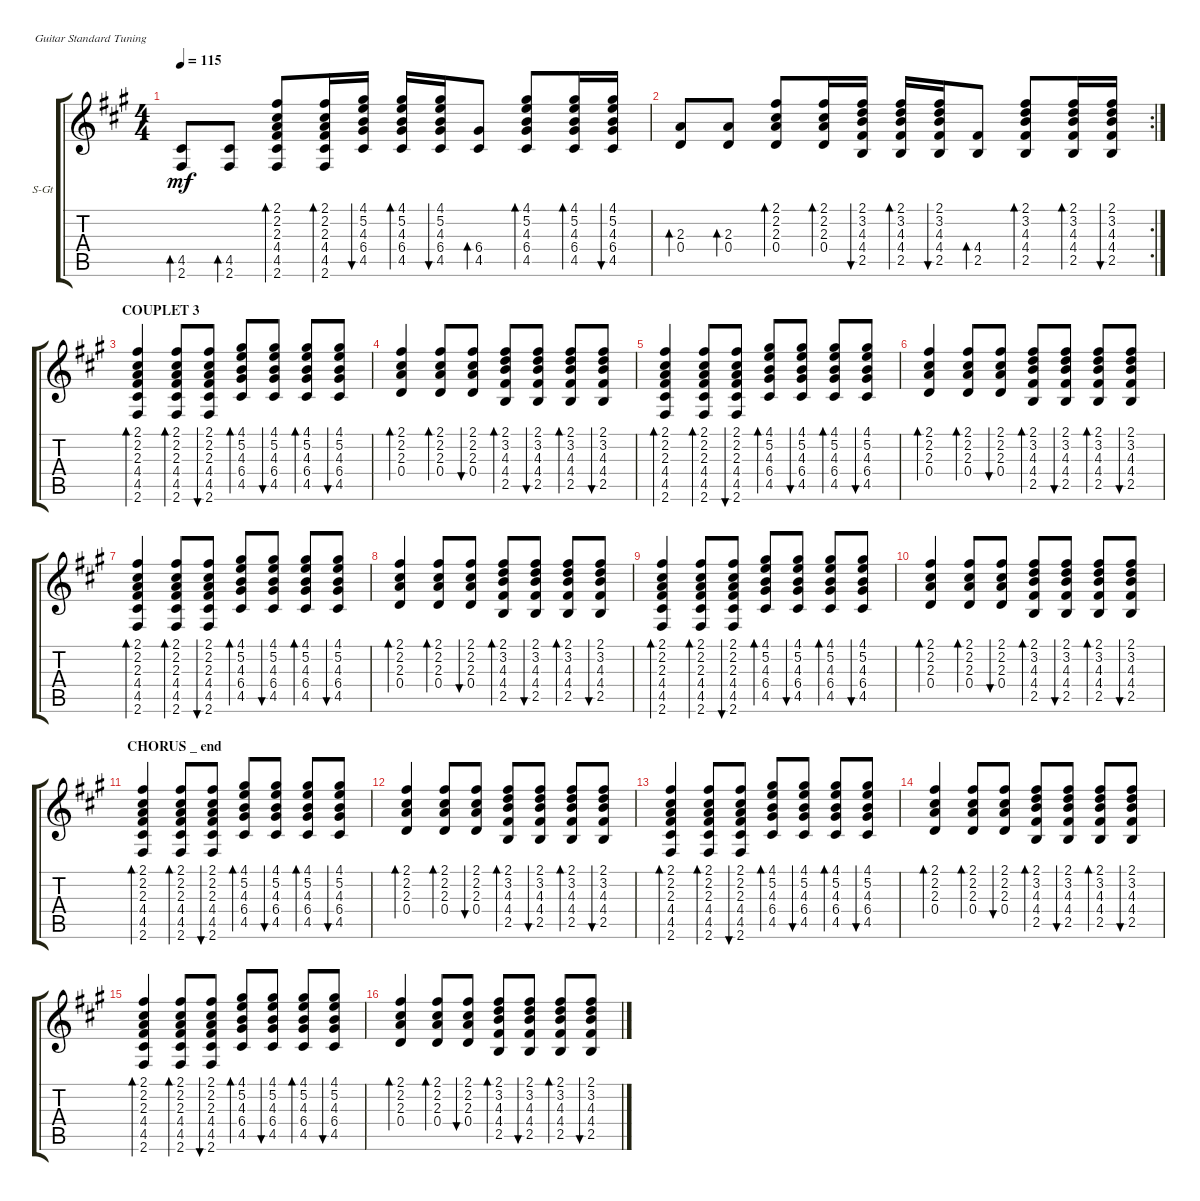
\defaultSystemsLayout 4
\bracketExtendMode groupsimilarinstruments
\firstSystemTrackNameOrientation horizontal
\otherSystemsTrackNameOrientation horizontal
\track ("Steel Guitar" "S-Gt") {instrument acousticguitarsteel}
\staff {score tabs}
\tuning (E4 B3 G3 D3 A2 E2)
\ts (4 4)
\tempo 115
\clef g2
\ks f#minor
(2.6 4.5).8{bd 30 dy mf} (2.6 4.5).8{bd 30} (2.6 4.5 4.4 2.3 2.2 2.1).8{bd 30} (4.5 4.4 2.3 2.2 2.1 2.6).16{bd 30} (4.5 6.4 4.3 5.2 4.1).16{bu 30} (4.5 6.4 4.3 5.2 4.1).16{bd 30} (4.5 6.4 4.3 5.2 4.1).16{bu 30} (4.5 6.4).8{bd 30} (4.5 6.4 4.3 5.2 4.1).8{bd 30} (4.5 6.4 4.3 5.2 4.1).16{bd 30} (4.5 6.4 4.3 5.2 4.1).16{bu 30} |
\rc 2
(0.4 2.3).8{bd 30} (0.4 2.3).8{bd 30} (0.4 2.3 2.2 2.1).8{bd 30} (0.4 2.3 2.2 2.1).16{bd 30} (4.4 4.3 3.2 2.1 2.5).16{bu 30} (2.5 4.4 4.3 3.2 2.1).16{bd 30} (2.5 4.4 4.3 3.2 2.1).16{bu 30} (2.5 4.4).8{bd 30} (2.5 4.4 4.3 3.2 2.1).8{bd 30} (2.5 4.4 4.3 3.2 2.1).16{bd 30} (2.5 4.4 4.3 3.2 2.1).16{bu 30} |
\section ("" "COUPLET 3")
(2.6 4.5 4.4 2.3 2.2 2.1).4{bd 30} (2.6 4.5 4.4 2.3 2.2 2.1).8{bd 30} (2.6 4.5 4.4 2.3 2.2 2.1).8{bu 30} (4.5 6.4 4.3 5.2 4.1).8{bd 30} (4.5 6.4 4.3 5.2 4.1).8{bu 30} (4.5 6.4 4.3 5.2 4.1).8{bd 30} (4.5 6.4 4.3 5.2 4.1).8{bu 30} |
(0.4 2.3 2.2 2.1).4{bd 30} (0.4 2.3 2.2 2.1).8{bd 30} (0.4 2.3 2.2 2.1).8{bu 30} (2.5 4.4 4.3 3.2 2.1).8{bd 30} (2.5 4.4 4.3 3.2 2.1).8{bu 30} (2.5 4.4 4.3 3.2 2.1).8{bd 30} (2.5 4.4 4.3 3.2 2.1).8{bu 30} |
(2.6 4.5 4.4 2.3 2.2 2.1).4{bd 30} (2.6 4.5 4.4 2.3 2.2 2.1).8{bd 30} (2.6 4.5 4.4 2.3 2.2 2.1).8{bu 30} (4.5 6.4 4.3 5.2 4.1).8{bd 30} (4.5 6.4 4.3 5.2 4.1).8{bu 30} (4.5 6.4 4.3 5.2 4.1).8{bd 30} (4.5 6.4 4.3 5.2 4.1).8{bu 30} |
(0.4 2.3 2.2 2.1).4{bd 30} (0.4 2.3 2.2 2.1).8{bd 30} (0.4 2.3 2.2 2.1).8{bu 30} (2.5 4.4 4.3 3.2 2.1).8{bd 30} (2.5 4.4 4.3 3.2 2.1).8{bu 30} (2.5 4.4 4.3 3.2 2.1).8{bd 30} (2.5 4.4 4.3 3.2 2.1).8{bu 30} |
(2.6 4.5 4.4 2.3 2.2 2.1).4{bd 30} (2.6 4.5 4.4 2.3 2.2 2.1).8{bd 30} (2.6 4.5 4.4 2.3 2.2 2.1).8{bu 30} (4.5 6.4 4.3 5.2 4.1).8{bd 30} (4.5 6.4 4.3 5.2 4.1).8{bu 30} (4.5 6.4 4.3 5.2 4.1).8{bd 30} (4.5 6.4 4.3 5.2 4.1).8{bu 30} |
(0.4 2.3 2.2 2.1).4{bd 30} (0.4 2.3 2.2 2.1).8{bd 30} (0.4 2.3 2.2 2.1).8{bu 30} (2.5 4.4 4.3 3.2 2.1).8{bd 30} (2.5 4.4 4.3 3.2 2.1).8{bu 30} (2.5 4.4 4.3 3.2 2.1).8{bd 30} (2.5 4.4 4.3 3.2 2.1).8{bu 30} |
(2.6 4.5 4.4 2.3 2.2 2.1).4{bd 30} (2.6 4.5 4.4 2.3 2.2 2.1).8{bd 30} (2.6 4.5 4.4 2.3 2.2 2.1).8{bu 30} (4.5 6.4 4.3 5.2 4.1).8{bd 30} (4.5 6.4 4.3 5.2 4.1).8{bu 30} (4.5 6.4 4.3 5.2 4.1).8{bd 30} (4.5 6.4 4.3 5.2 4.1).8{bu 30} |
(0.4 2.3 2.2 2.1).4{bd 30} (0.4 2.3 2.2 2.1).8{bd 30} (0.4 2.3 2.2 2.1).8{bu 30} (2.5 4.4 4.3 3.2 2.1).8{bd 30} (2.5 4.4 4.3 3.2 2.1).8{bu 30} (2.5 4.4 4.3 3.2 2.1).8{bd 30} (2.5 4.4 4.3 3.2 2.1).8{bu 30} |
\section ("" "CHORUS _ end")
(2.6 4.5 4.4 2.3 2.2 2.1).4{bd 30} (2.6 4.5 4.4 2.3 2.2 2.1).8{bd 30} (2.6 4.5 4.4 2.3 2.2 2.1).8{bu 30} (4.5 6.4 4.3 5.2 4.1).8{bd 30} (4.5 6.4 4.3 5.2 4.1).8{bu 30} (4.5 6.4 4.3 5.2 4.1).8{bd 30} (4.5 6.4 4.3 5.2 4.1).8{bu 30} |
(0.4 2.3 2.2 2.1).4{bd 30} (0.4 2.3 2.2 2.1).8{bd 30} (0.4 2.3 2.2 2.1).8{bu 30} (2.5 4.4 4.3 3.2 2.1).8{bd 30} (2.5 4.4 4.3 3.2 2.1).8{bu 30} (2.5 4.4 4.3 3.2 2.1).8{bd 30} (2.5 4.4 4.3 3.2 2.1).8{bu 30} |
(2.6 4.5 4.4 2.3 2.2 2.1).4{bd 30} (2.6 4.5 4.4 2.3 2.2 2.1).8{bd 30} (2.6 4.5 4.4 2.3 2.2 2.1).8{bu 30} (4.5 6.4 4.3 5.2 4.1).8{bd 30} (4.5 6.4 4.3 5.2 4.1).8{bu 30} (4.5 6.4 4.3 5.2 4.1).8{bd 30} (4.5 6.4 4.3 5.2 4.1).8{bu 30} |
(0.4 2.3 2.2 2.1).4{bd 30} (0.4 2.3 2.2 2.1).8{bd 30} (0.4 2.3 2.2 2.1).8{bu 30} (2.5 4.4 4.3 3.2 2.1).8{bd 30} (2.5 4.4 4.3 3.2 2.1).8{bu 30} (2.5 4.4 4.3 3.2 2.1).8{bd 30} (2.5 4.4 4.3 3.2 2.1).8{bu 30} |
(2.6 4.5 4.4 2.3 2.2 2.1).4{bd 30} (2.6 4.5 4.4 2.3 2.2 2.1).8{bd 30} (2.6 4.5 4.4 2.3 2.2 2.1).8{bu 30} (4.5 6.4 4.3 5.2 4.1).8{bd 30} (4.5 6.4 4.3 5.2 4.1).8{bu 30} (4.5 6.4 4.3 5.2 4.1).8{bd 30} (4.5 6.4 4.3 5.2 4.1).8{bu 30} |
(0.4 2.3 2.2 2.1).4{bd 30} (0.4 2.3 2.2 2.1).8{bd 30} (0.4 2.3 2.2 2.1).8{bu 30} (2.5 4.4 4.3 3.2 2.1).8{bd 30} (2.5 4.4 4.3 3.2 2.1).8{bu 30} (2.5 4.4 4.3 3.2 2.1).8{bd 30} (2.5 4.4 4.3 3.2 2.1).8{bu 30}
